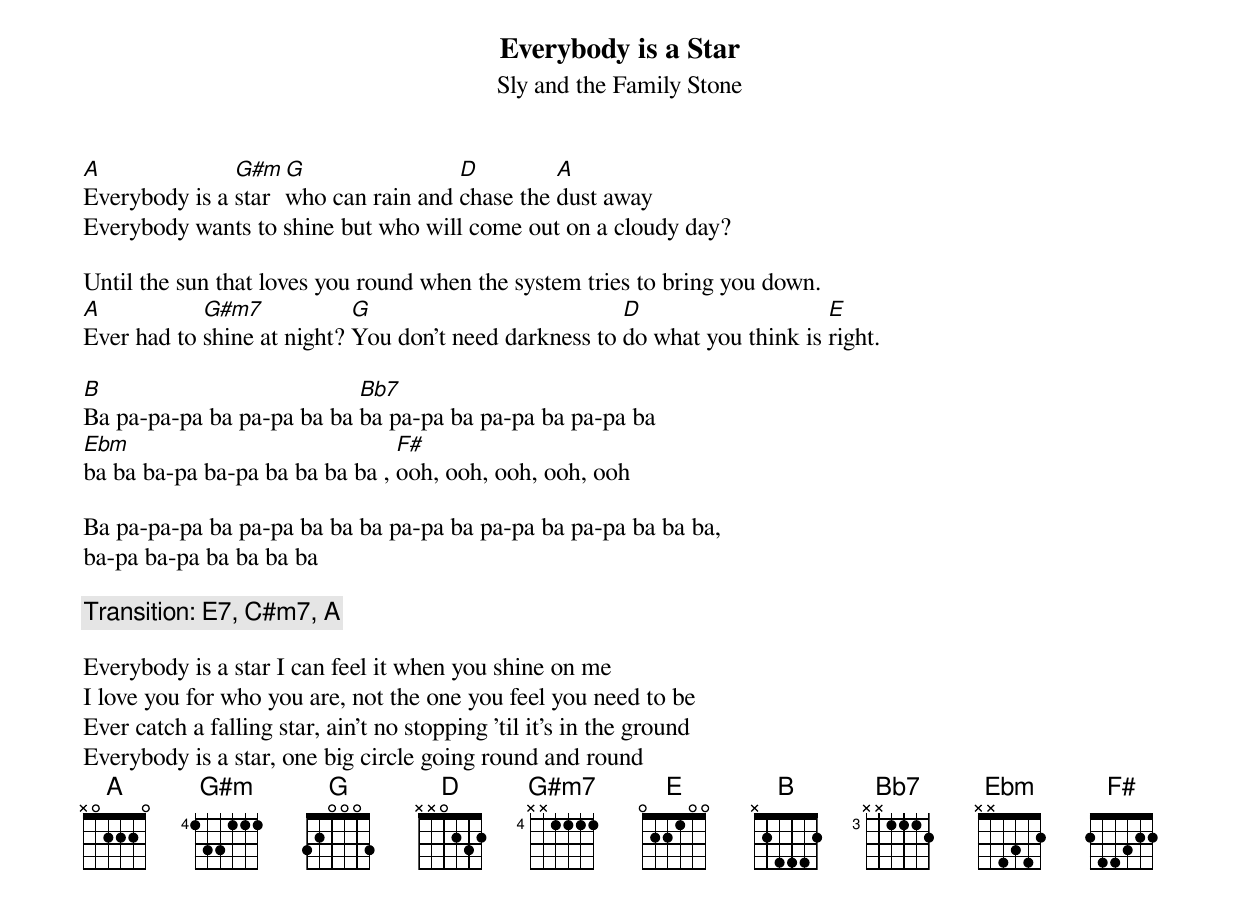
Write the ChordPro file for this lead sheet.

{t:Everybody is a Star}
{st:Sly and the Family Stone}

[A]Everybody is a [G#m]star [G]who can rain and [D]chase the [A]dust away
Everybody wants to shine but who will come out on a cloudy day?

Until the sun that loves you round when the system tries to bring you down.
[A]Ever had to [G#m7]shine at night? [G]You don't need darkness to [D]do what you think is [E]right.

[B]Ba pa-pa-pa ba pa-pa ba ba [Bb7]ba pa-pa ba pa-pa ba pa-pa ba
[Ebm]ba ba ba-pa ba-pa ba ba ba ba , [F#]ooh, ooh, ooh, ooh, ooh

Ba pa-pa-pa ba pa-pa ba ba ba pa-pa ba pa-pa ba pa-pa ba ba ba,
ba-pa ba-pa ba ba ba ba

{c: Transition: E7, C#m7, A}

Everybody is a star I can feel it when you shine on me
I love you for who you are, not the one you feel you need to be
Ever catch a falling star, ain't no stopping 'til it's in the ground
Everybody is a star, one big circle going round and round
